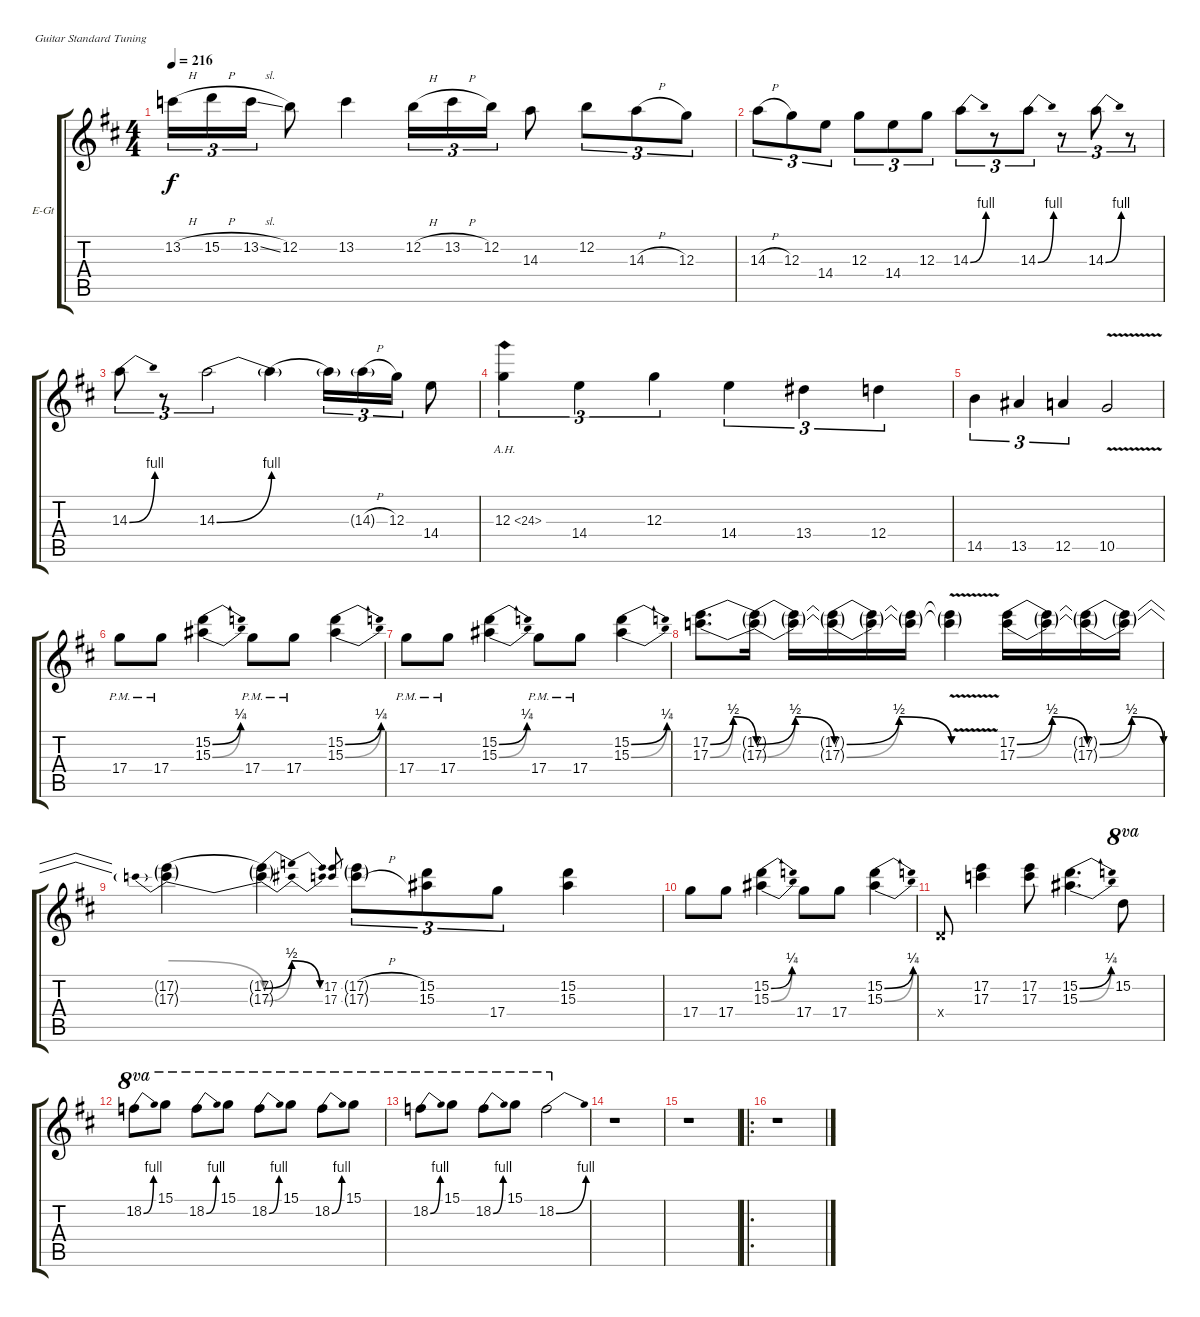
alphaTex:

\bracketExtendMode groupsimilarinstruments
\firstSystemTrackNameOrientation horizontal
\otherSystemsTrackNameOrientation horizontal
\track ("Gtr 6" "E-Gt") {instrument overdrivenguitar}
\staff {score tabs}
\tuning (E4 B3 G3 D3 A2 E2)
\ts (4 4)
\tempo 216
\clef g2
\scale
1.06305
\ks d
13.2{h}.16{tu (3 2) dy f} 15.2{h}.16{tu (3 2)} 13.2{sl}.16{tu (3 2)} 12.2.8 13.2.4 12.2{h}.16{tu (3 2)} 13.2{h}.16{tu (3 2)} 12.2.16{tu (3 2)} 14.3.8 12.2.8{tu (3 2)} 14.3{h}.8{tu (3 2)} 12.3.8{tu (3 2)} |
\scale
0.936948 14.3{h}.8{tu (3 2)} 12.3.8{tu (3 2)} 14.4.8{tu (3 2)} 12.3.8{tu (3 2)} 14.4.8{tu (3 2)} 12.3.8{tu (3 2)} 14.3{be (bend 0 0 60 4)}.8{tu (3 2)} r.8{tu (3 2)} 14.3{be (bend 0 0 60 4)}.8{tu (3 2)} r.8{tu (3 2)} 14.3{be (bend 0 0 60 4)}.8{tu (3 2)} r.8{tu (3 2)} |
\scale
1.06305 14.3{be (bend 0 0 60 4)}.8{tu (3 2)} r.8{tu (3 2)} 14.3{be (bend 0 0 60 4)}.2{tu (3 2)} 14.3{be (hold 0 0 60 0) t}.4 14.3{be (hold 0 0 60 0) t}.16{tu (3 2)} 14.3{h g}.16{tu (3 2)} 12.3.16{tu (3 2)} 14.4.8 |
\scale
0.936948 12.3{ah 12}.4{tu (3 2)} 14.4.4{tu (3 2)} 12.3.4{tu (3 2)} 14.4.4{tu (3 2)} 13.4.4{tu (3 2)} 12.4.4{tu (3 2)} |
\scale
1.06305 14.5.4{tu (3 2)} 13.5.4{tu (3 2)} 12.5.4{tu (3 2)} 10.5{v}.2 |
\scale
0.936948 17.4{pm}.8 17.4{pm}.8 (15.2{be (bend 0 0 60 1)} 15.3{be (bend 0 0 60 2)}).4 17.4{pm}.8 17.4{pm}.8 (15.2{be (bend 0 0 60 1)} 15.3{be (bend 0 0 60 2)}).4 |
\scale
1.06305 17.4{pm}.8 17.4{pm}.8 (15.2{be (bend 0 0 60 1)} 15.3{be (bend 0 0 60 2)}).4 17.4{pm}.8 17.4{pm}.8 (15.2{be (bend 0 0 60 1)} 15.3{be (bend 0 0 60 2)}).4 |
\scale
0.936948 (17.2{be (bendrelease 0 0 30 2 30 2 60 0)} 17.3{be (bendrelease 0 0 30 2 30 2 60 0)}).8{d} (17.2{be (bendrelease 0 0 30 2 30 2 60 0) t} 17.3{be (bendrelease 0 0 30 2 30 2 60 0) t}).16{beam split} (17.2{t} 17.3{t}).16{beam merge} (17.2{be (bendrelease 0 0 30 2 30 2 60 0) t} 17.3{be (bendrelease 0 0 30 2 30 2 60 0) t}).16 (17.2{t} 17.3{t}).16 (17.2{t} 17.3{t}).16 (17.2{v t} 17.3{v t}).4 (17.2{be (bendrelease 0 0 10.799999999999999 2 20.4 2 30 0)} 17.3{be (bendrelease 0 0 9.6 2 20.4 2 30 0)}).16 (17.2{t} 17.3{t}).16{beam merge} (17.2{be (bendrelease 0 0 11.4 2 20.4 2 30 0) t} 17.3{be (bendrelease 0 0 9.6 2 20.4 2 30 0) t}).16 (17.2{t} 17.3{t}).16 |
\scale
1.06305 (17.2{be (hold 0 0 60 0) t} 17.3{be (prebendrelease 0 2 60 0) t}).4 (17.2{be (bendrelease 0 0 11.4 2 20.4 2 30 0) t} 17.3{be (bendrelease 0 0 10.799999999999999 2 20.4 2 30 0) t}).4 (17.2 17.3).8{gr} (17.2{h g} 17.3{h g}).8{tu (3 2)} (15.2 15.3).8{tu (3 2)} 17.4.8{tu (3 2)} (15.2 15.3).4 |
\scale
0.936948 17.4.8 17.4.8 (15.2{be (bend 0 0 60 1)} 15.3{be (bend 0 0 60 2)}).4 17.4.8 17.4.8 (15.2{be (bend 0 0 60 1)} 15.3{be (bend 0 0 60 2)}).4 |
\scale
1.06305 0.4{x}.8 (17.2 17.3).4 (17.2 17.3).8 (15.2{be (bend 0 0 60 1)} 15.3{be (bend 0 0 60 2)}).4{d} 15.2.8{ot 8va} |
\scale
0.936948 18.2{be (bend 0 0 60 4)}.8{ot 8va} 15.1.8{ot 8va} 18.2{be (bend 0 0 60 4)}.8{ot 8va} 15.1.8{ot 8va} 18.2{be (bend 0 0 60 4)}.8{ot 8va} 15.1.8{ot 8va} 18.2{be (bend 0 0 60 4)}.8{ot 8va} 15.1.8{ot 8va} |
\scale
1.06305 18.2{be (bend 0 0 60 4)}.8{ot 8va} 15.1.8{ot 8va} 18.2{be (bend 0 0 60 4)}.8{ot 8va} 15.1.8{ot 8va} 18.2{be (bend 0 0 60 4)}.2{ot 8va} |
\scale
0.936948 r.1 |
\scale
1.06305 r.1 |
\ro
\scale
0.936948 r.1
